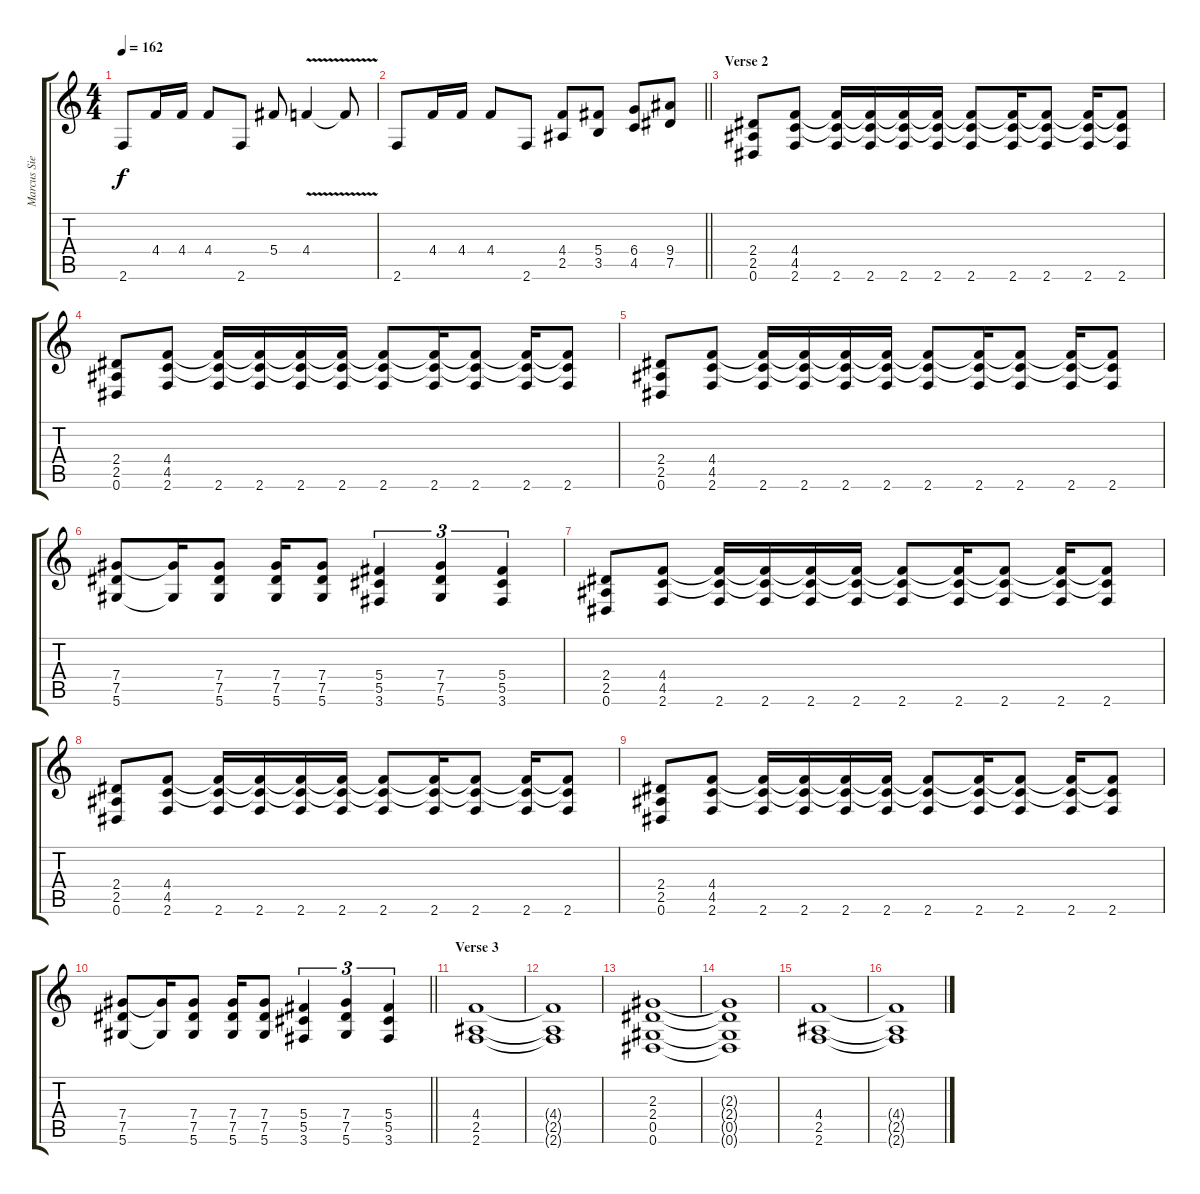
\track ("Marcus Siepen" "Marcus Sie") {instrument distortionguitar}
\staff {score tabs}
\tuning (Eb4 Bb3 Gb3 Db3 Ab2 Eb2) {hide}
\ts (4 4)
\tempo 162
\clef g2
\ks c
2.6.8{dy f} 4.4.16 4.4.16 4.4.8 2.6.8 5.4.8 4.4{v}.4 4.4{t}.8 |
\barLineRight lightlight
2.6.8 4.4.16 4.4.16 4.4.8 2.6.8 (4.4 2.5).8 (5.4 3.5).8 (6.4 4.5).8 (9.4 7.5).8 |
\section ("" "Verse 2")
(2.4 2.5 0.6).8 (4.4 4.5 2.6).8 (4.4{t} 4.5{t} 2.6).16 (4.4{t} 4.5{t} 2.6).16 (4.4{t} 4.5{t} 2.6).16 (4.4{t} 4.5{t} 2.6).16 (4.4{t} 4.5{t} 2.6).8 (4.4{t} 4.5{t} 2.6).16 (4.4{t} 4.5{t} 2.6).8 (4.4{t} 4.5{t} 2.6).16 (4.4{t} 4.5{t} 2.6).8 |
(2.4 2.5 0.6).8 (4.4 4.5 2.6).8 (4.4{t} 4.5{t} 2.6).16 (4.4{t} 4.5{t} 2.6).16 (4.4{t} 4.5{t} 2.6).16 (4.4{t} 4.5{t} 2.6).16 (4.4{t} 4.5{t} 2.6).8 (4.4{t} 4.5{t} 2.6).16 (4.4{t} 4.5{t} 2.6).8 (4.4{t} 4.5{t} 2.6).16 (4.4{t} 4.5{t} 2.6).8 |
(2.4 2.5 0.6).8 (4.4 4.5 2.6).8 (4.4{t} 4.5{t} 2.6).16 (4.4{t} 4.5{t} 2.6).16 (4.4{t} 4.5{t} 2.6).16 (4.4{t} 4.5{t} 2.6).16 (4.4{t} 4.5{t} 2.6).8 (4.4{t} 4.5{t} 2.6).16 (4.4{t} 4.5{t} 2.6).8 (4.4{t} 4.5{t} 2.6).16 (4.4{t} 4.5{t} 2.6).8 |
(7.4 7.5 5.6).8 (7.4{t} 5.6{t}).16 (7.4 7.5 5.6).8 (7.4 7.5 5.6).16 (7.4 7.5 5.6).8 (5.4 5.5 3.6).4{tu (3 2)} (7.4 7.5 5.6).4{tu (3 2)} (5.4 5.5 3.6).4{tu (3 2)} |
(2.4 2.5 0.6).8 (4.4 4.5 2.6).8 (4.4{t} 4.5{t} 2.6).16 (4.4{t} 4.5{t} 2.6).16 (4.4{t} 4.5{t} 2.6).16 (4.4{t} 4.5{t} 2.6).16 (4.4{t} 4.5{t} 2.6).8 (4.4{t} 4.5{t} 2.6).16 (4.4{t} 4.5{t} 2.6).8 (4.4{t} 4.5{t} 2.6).16 (4.4{t} 4.5{t} 2.6).8 |
(2.4 2.5 0.6).8 (4.4 4.5 2.6).8 (4.4{t} 4.5{t} 2.6).16 (4.4{t} 4.5{t} 2.6).16 (4.4{t} 4.5{t} 2.6).16 (4.4{t} 4.5{t} 2.6).16 (4.4{t} 4.5{t} 2.6).8 (4.4{t} 4.5{t} 2.6).16 (4.4{t} 4.5{t} 2.6).8 (4.4{t} 4.5{t} 2.6).16 (4.4{t} 4.5{t} 2.6).8 |
(2.4 2.5 0.6).8 (4.4 4.5 2.6).8 (4.4{t} 4.5{t} 2.6).16 (4.4{t} 4.5{t} 2.6).16 (4.4{t} 4.5{t} 2.6).16 (4.4{t} 4.5{t} 2.6).16 (4.4{t} 4.5{t} 2.6).8 (4.4{t} 4.5{t} 2.6).16 (4.4{t} 4.5{t} 2.6).8 (4.4{t} 4.5{t} 2.6).16 (4.4{t} 4.5{t} 2.6).8 |
\barLineRight lightlight
(7.4 7.5 5.6).8 (7.4{t} 5.6{t}).16 (7.4 7.5 5.6).8 (7.4 7.5 5.6).16 (7.4 7.5 5.6).8 (5.4 5.5 3.6).4{tu (3 2)} (7.4 7.5 5.6).4{tu (3 2)} (5.4 5.5 3.6).4{tu (3 2)} |
\section ("" "Verse 3")
(4.4 2.5 2.6).1 |
(4.4{t} 2.5{t} 2.6{t}).1 |
(2.3 2.4 0.5 0.6).1 |
(2.3{t} 2.4{t} 0.5{t} 0.6{t}).1 |
(4.4 2.5 2.6).1 |
(4.4{t} 2.5{t} 2.6{t}).1
